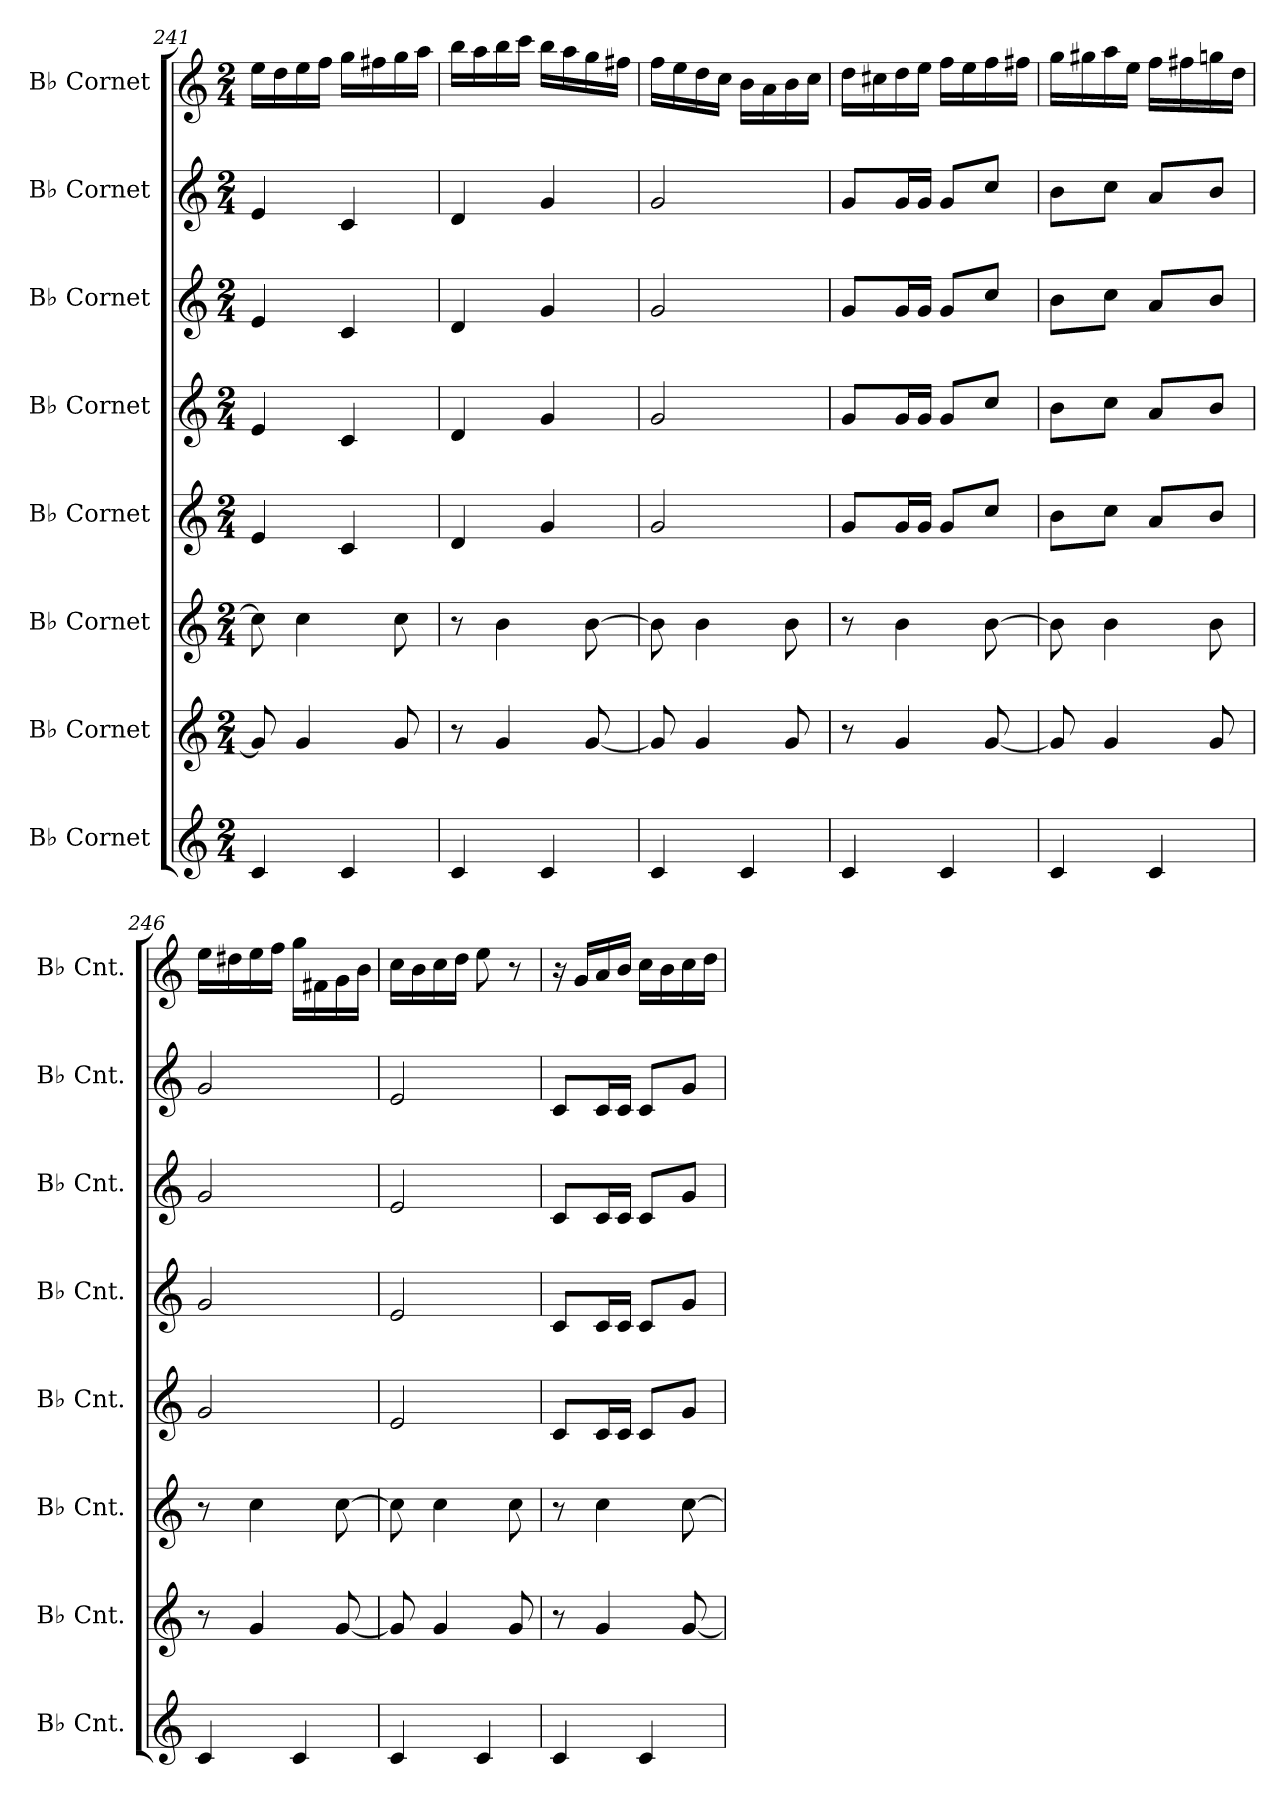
**kern	**kern	**kern	**kern	**kern	**kern	**kern	**kern
*part8	*part7	*part6	*part5	*part4	*part3	*part2	*part1
*staff8	*staff7	*staff6	*staff5	*staff4	*staff3	*staff2	*staff1
*I"B♭ Cornet	*I"B♭ Cornet	*I"B♭ Cornet	*I"B♭ Cornet	*I"B♭ Cornet	*I"B♭ Cornet	*I"B♭ Cornet	*I"B♭ Cornet
*I'B♭ Cnt.	*I'B♭ Cnt.	*I'B♭ Cnt.	*I'B♭ Cnt.	*I'B♭ Cnt.	*I'B♭ Cnt.	*I'B♭ Cnt.	*I'B♭ Cnt.
*clefG2	*clefG2	*clefG2	*clefG2	*clefG2	*clefG2	*clefG2	*clefG2
*ITrd1c2	*ITrd1c2	*ITrd1c2	*ITrd1c2	*ITrd1c2	*ITrd1c2	*ITrd1c2	*ITrd1c2
*k[b-e-]	*k[b-e-]	*k[b-e-]	*k[b-e-]	*k[b-e-]	*k[b-e-]	*k[b-e-]	*k[b-e-]
*M2/4	*M2/4	*M2/4	*M2/4	*M2/4	*M2/4	*M2/4	*M2/4
=241	=241	=241	=241	=241	=241	=241	=241
4B-/	8f/]	8b-\]	4d/	4d/	4d/	4d/	16dd\LL
.	.	.	.	.	.	.	16cc\
.	4f/	4b-\	.	.	.	.	16dd\
.	.	.	.	.	.	.	16ee-\JJ
4B-/	.	.	4B-/	4B-/	4B-/	4B-/	16ff\LL
.	.	.	.	.	.	.	16een\
.	8f/	8b-\	.	.	.	.	16ff\
.	.	.	.	.	.	.	16gg\JJ
=242	=242	=242	=242	=242	=242	=242	=242
4B-/	8r	8r	4c/	4c/	4c/	4c/	16aa\LL
.	.	.	.	.	.	.	16gg\
.	4f/	4a\	.	.	.	.	16aa\
.	.	.	.	.	.	.	16bb-\JJ
4B-/	.	.	4f/	4f/	4f/	4f/	16aa\LL
.	.	.	.	.	.	.	16gg\
.	[8f/	[8a\	.	.	.	.	16ff\
.	.	.	.	.	.	.	16een\JJ
=243	=243	=243	=243	=243	=243	=243	=243
4B-/	8f/]	8a\]	2f/	2f/	2f/	2f/	16ee-\LL
.	.	.	.	.	.	.	16dd\
.	4f/	4a\	.	.	.	.	16cc\
.	.	.	.	.	.	.	16b-\JJ
4B-/	.	.	.	.	.	.	16a\LL
.	.	.	.	.	.	.	16g\
.	8f/	8a\	.	.	.	.	16a\
.	.	.	.	.	.	.	16b-\JJ
=244	=244	=244	=244	=244	=244	=244	=244
4B-/	8r	8r	8f/L	8f/L	8f/L	8f/L	16cc\LL
.	.	.	.	.	.	.	16bn\
.	4f/	4a\	16f/L	16f/L	16f/L	16f/L	16cc\
.	.	.	16f/JJ	16f/JJ	16f/JJ	16f/JJ	16dd\JJ
4B-/	.	.	8f/L	8f/L	8f/L	8f/L	16ee-\LL
.	.	.	.	.	.	.	16dd\
.	[8f/	[8a\	8b-/J	8b-/J	8b-/J	8b-/J	16ee-\
.	.	.	.	.	.	.	16een\JJ
!!LO:PB:g=z
=245	=245	=245	=245	=245	=245	=245	=245
4B-/	8f/]	8a\]	8a\L	8a\L	8a\L	8a\L	16ff\LL
.	.	.	.	.	.	.	16ff#X\
.	4f/	4a\	8b-\J	8b-\J	8b-\J	8b-\J	16gg\
.	.	.	.	.	.	.	16dd\JJ
4B-/	.	.	8g/L	8g/L	8g/L	8g/L	16ee-\LL
.	.	.	.	.	.	.	16een\
.	8f/	8a\	8a/J	8a/J	8a/J	8a/J	16ffn\
.	.	.	.	.	.	.	16cc\JJ
=246	=246	=246	=246	=246	=246	=246	=246
4B-/	8r	8r	2f/	2f/	2f/	2f/	16dd\LL
.	.	.	.	.	.	.	16cc#X\
.	4f/	4b-\	.	.	.	.	16dd\
.	.	.	.	.	.	.	16ee-\JJ
4B-/	.	.	.	.	.	.	16ff\LL
.	.	.	.	.	.	.	16en\
.	[8f/	[8b-\	.	.	.	.	16f\
.	.	.	.	.	.	.	16a\JJ
=247	=247	=247	=247	=247	=247	=247	=247
4B-/	8f/]	8b-\]	2d/	2d/	2d/	2d/	16b-\LL
.	.	.	.	.	.	.	16a\
.	4f/	4b-\	.	.	.	.	16b-\
.	.	.	.	.	.	.	16cc\JJ
4B-/	.	.	.	.	.	.	8dd\
.	8f/	8b-\	.	.	.	.	8r
=248	=248	=248	=248	=248	=248	=248	=248
4B-/	8r	8r	8B-/L	8B-/L	8B-/L	8B-/L	16r
.	.	.	.	.	.	.	16f/LL
.	4f/	4b-\	16B-/L	16B-/L	16B-/L	16B-/L	16g/
.	.	.	16B-/JJ	16B-/JJ	16B-/JJ	16B-/JJ	16a/JJ
4B-/	.	.	8B-/L	8B-/L	8B-/L	8B-/L	16b-\LL
.	.	.	.	.	.	.	16a\
.	[8f/	[8b-\	8f/J	8f/J	8f/J	8f/J	16b-\
.	.	.	.	.	.	.	16cc\JJ
=	=	=	=	=	=	=	=
*-	*-	*-	*-	*-	*-	*-	*-
